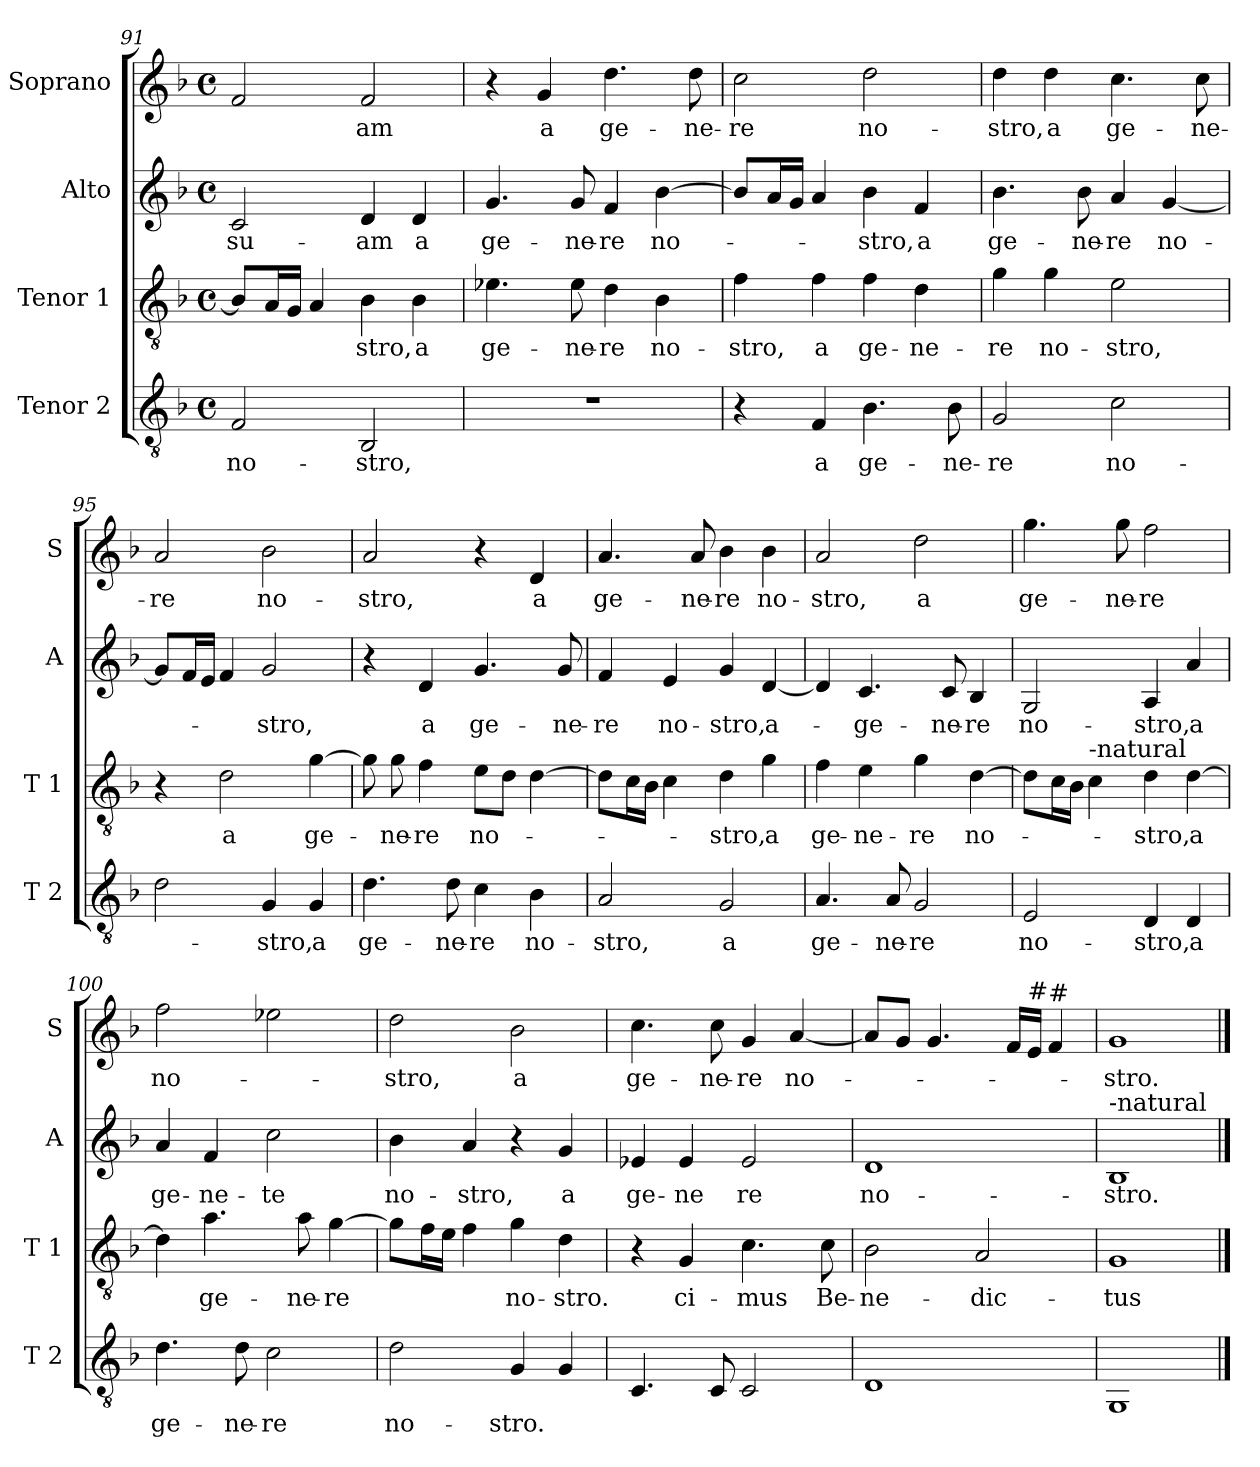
**kern	**text	**kern	**text	**kern	**text	**kern	**text
*part4	*part4	*part3	*part3	*part2	*part2	*part1	*part1
*staff4	*staff4	*staff3	*staff3	*staff2	*staff2	*staff1	*staff1
*I"Tenor 2	*	*I"Tenor 1	*	*I"Alto	*	*I"Soprano	*
*I'T 2	*	*I'T 1	*	*I'A	*	*I'S	*
*clefGv2	*	*clefGv2	*	*clefG2	*	*clefG2	*
*k[b-]	*	*k[b-]	*	*k[b-]	*	*k[b-]	*
*F:	*	*F:	*	*F:	*	*F:	*
*M4/4	*	*M4/4	*	*M4/4	*	*M4/4	*
*met(c)	*	*met(c)	*	*met(c)	*	*met(c)	*
=91	=91	=91	=91	=91	=91	=91	=91
!	!LO:LY:b	!	!	!	!LO:LY:b	!	!
2F/	no-	8B-/L]	.	2c/	su-	2f/	.
.	.	16A/L	.	.	.	.	.
.	.	16G/JJ	.	.	.	.	.
.	.	4A/	.	.	.	.	.
!	!LO:LY:b	!	!LO:LY:b	!	!LO:LY:b	!	!LO:LY:b
2BB-/	-stro,	4B-\	-stro,	4d/	-am	2f/	-am
!	!	!	!LO:LY:b	!	!LO:LY:b	!	!
.	.	4B-\	a	4d/	a	.	.
!!LO:LB:g=z
=92	=92	=92	=92	=92	=92	=92	=92
!	!	!	!LO:LY:b	!	!LO:LY:b	!	!
1r	.	4.e-X\	ge-	4.g/	ge-	4r	.
!	!	!	!	!	!	!	!LO:LY:b
.	.	.	.	.	.	4g/	a
!	!	!	!LO:LY:b	!	!LO:LY:b	!	!
.	.	8e-\	-ne-	8g/	-ne-	.	.
!	!	!	!LO:LY:b	!	!LO:LY:b	!	!LO:LY:b
.	.	4d\	-re	4f/	-re	4.dd\	ge-
!	!	!	!LO:LY:b	!	!LO:LY:b	!	!
.	.	4B-\	no-	[4b-\	no-	.	.
!	!	!	!	!	!	!	!LO:LY:b
.	.	.	.	.	.	8dd\	-ne-
=93	=93	=93	=93	=93	=93	=93	=93
!	!	!	!LO:LY:b	!	!	!	!LO:LY:b
4r	.	4f\	-stro,	8b-/L]	.	2cc\	-re
.	.	.	.	16a/L	.	.	.
.	.	.	.	16g/JJ	.	.	.
!	!LO:LY:b	!	!LO:LY:b	!	!	!	!
4F/	a	4f\	a	4a/	.	.	.
!	!LO:LY:b	!	!LO:LY:b	!	!LO:LY:b	!	!LO:LY:b
4.B-\	ge-	4f\	ge-	4b-\	-stro,	2dd\	no-
!	!	!	!LO:LY:b	!	!LO:LY:b	!	!
.	.	4d\	-ne-	4f/	a	.	.
!	!LO:LY:b	!	!	!	!	!	!
8B-\	-ne-	.	.	.	.	.	.
=94	=94	=94	=94	=94	=94	=94	=94
!	!LO:LY:b	!	!LO:LY:b	!	!LO:LY:b	!	!LO:LY:b
2G/	-re	4g\	-re	4.b-\	ge-	4dd\	-stro,
!	!	!	!LO:LY:b	!	!	!	!LO:LY:b
.	.	4g\	no-	.	.	4dd\	a
!	!	!	!	!	!LO:LY:b	!	!
.	.	.	.	8b-\	-ne-	.	.
!	!LO:LY:b	!	!LO:LY:b	!	!LO:LY:b	!	!LO:LY:b
2c\	no-	2e\	-stro,	4a/	-re	4.cc\	ge-
!	!	!	!	!	!LO:LY:b	!	!
.	.	.	.	[4g/	no-	.	.
!	!	!	!	!	!	!	!LO:LY:b
.	.	.	.	.	.	8cc\	-ne-
=95	=95	=95	=95	=95	=95	=95	=95
!	!	!	!	!	!	!	!LO:LY:b
2d\	.	4r	.	8g/L]	.	2a/	-re
.	.	.	.	16f/L	.	.	.
.	.	.	.	16e/JJ	.	.	.
!	!	!	!LO:LY:b	!	!	!	!
.	.	2d\	a	4f/	.	.	.
!	!LO:LY:b	!	!	!	!LO:LY:b	!	!LO:LY:b
4G/	-stro,	.	.	2g/	-stro,	2b-\	no-
!	!LO:LY:b	!	!LO:LY:b	!	!	!	!
4G/	a	[4g\	ge-	.	.	.	.
=96	=96	=96	=96	=96	=96	=96	=96
!	!LO:LY:b	!	!	!	!	!	!LO:LY:b
4.d\	ge-	8g\]	.	4r	.	2a/	-stro,
!	!	!	!LO:LY:b	!	!	!	!
.	.	8g\	-ne-	.	.	.	.
!	!	!	!LO:LY:b	!	!LO:LY:b	!	!
.	.	4f\	-re	4d/	a	.	.
!	!LO:LY:b	!	!	!	!	!	!
8d\	-ne-	.	.	.	.	.	.
!	!LO:LY:b	!	!LO:LY:b	!	!LO:LY:b	!	!
4c\	-re	8e\L	no-	4.g/	ge-	4r	.
.	.	8d\J	.	.	.	.	.
!	!LO:LY:b	!	!	!	!	!	!LO:LY:b
4B-\	no-	[4d\	.	.	.	4d/	a
!	!	!	!	!	!LO:LY:b	!	!
.	.	.	.	8g/	-ne-	.	.
=97	=97	=97	=97	=97	=97	=97	=97
!	!LO:LY:b	!	!	!	!LO:LY:b	!	!LO:LY:b
2A/	-stro,	8d\L]	.	4f/	-re	4.a/	ge-
.	.	16c\L	.	.	.	.	.
.	.	16B-\JJ	.	.	.	.	.
!	!	!	!	!	!LO:LY:b	!	!
.	.	4c\	.	4e/	no-	.	.
!	!	!	!	!	!	!	!LO:LY:b
.	.	.	.	.	.	8a/	-ne-
!	!LO:LY:b	!	!LO:LY:b	!	!LO:LY:b	!	!LO:LY:b
2G/	a	4d\	-stro,	4g/	-stro,	4b-\	-re
!	!	!	!LO:LY:b	!	!LO:LY:b	!	!LO:LY:b
.	.	4g\	a	[4d/	a-	4b-\	no-
!!LO:LB:g=z
=98	=98	=98	=98	=98	=98	=98	=98
!	!LO:LY:b	!	!LO:LY:b	!	!	!	!LO:LY:b
4.A/	ge-	4f\	ge-	4d/]	.	2a/	-stro,
!	!	!	!LO:LY:b	!	!LO:LY:b	!	!
.	.	4e\	-ne-	4.c/	-ge-	.	.
!	!LO:LY:b	!	!	!	!	!	!
8A/	-ne-	.	.	.	.	.	.
!	!LO:LY:b	!	!LO:LY:b	!	!	!	!LO:LY:b
2G/	-re	4g\	-re	.	.	2dd\	a
!	!	!	!	!	!LO:LY:b	!	!
.	.	.	.	8c/	-ne-	.	.
!	!	!	!LO:LY:b	!	!LO:LY:b	!	!
.	.	[4d\	no-	4B-/	-re	.	.
=99	=99	=99	=99	=99	=99	=99	=99
!	!LO:LY:b	!	!	!	!LO:LY:b	!	!LO:LY:b
2E/	no-	8d\L]	.	2G/	no-	4.gg\	ge-
.	.	16c\L	.	.	.	.	.
.	.	16B-\JJ	.	.	.	.	.
!	!	!LO:TX:a:t=-natural	!	!	!	!	!
.	.	4c\	.	.	.	.	.
!	!	!	!	!	!	!	!LO:LY:b
.	.	.	.	.	.	8gg\	-ne-
!	!LO:LY:b	!	!LO:LY:b	!	!LO:LY:b	!	!LO:LY:b
4D/	-stro,	4d\	-stro,	4A/	-stro,	2ff\	-re
!	!LO:LY:b	!	!LO:LY:b	!	!LO:LY:b	!	!
4D/	a	[4d\	a	4a/	a	.	.
=100	=100	=100	=100	=100	=100	=100	=100
!	!LO:LY:b	!	!	!	!LO:LY:b	!	!LO:LY:b
4.d\	ge-	4d\]	.	4a/	ge-	2ff\	no-
!	!	!	!LO:LY:b	!	!LO:LY:b	!	!
.	.	4.a\	ge-	4f/	-ne-	.	.
!	!LO:LY:b	!	!	!	!	!	!
8d\	-ne-	.	.	.	.	.	.
!	!LO:LY:b	!	!	!	!LO:LY:b	!	!
2c\	-re	.	.	2cc\	-te	2ee-X\	.
!	!	!	!LO:LY:b	!	!	!	!
.	.	8a\	-ne-	.	.	.	.
!	!	!	!LO:LY:b	!	!	!	!
.	.	[4g\	-re	.	.	.	.
=101	=101	=101	=101	=101	=101	=101	=101
!	!LO:LY:b	!	!	!	!LO:LY:b	!	!LO:LY:b
2d\	no-	8g\L]	.	4b-\	no-	2dd\	-stro,
.	.	16f\L	.	.	.	.	.
.	.	16e\JJ	.	.	.	.	.
!	!	!	!	!	!LO:LY:b	!	!
.	.	4f\	.	4a/	-stro,	.	.
!	!LO:LY:b	!	!LO:LY:b	!	!	!	!LO:LY:b
4G/	-stro.	4g\	no-	4r	.	2b-\	a
!	!	!	!LO:LY:b	!	!LO:LY:b	!	!
4G/	.	4d\	-stro.	4g/	a	.	.
=102	=102	=102	=102	=102	=102	=102	=102
!	!	!	!	!	!LO:LY:b	!	!LO:LY:b
4.C/	.	4r	.	4e-X/	ge-	4.cc\	ge-
!	!	!	!LO:LY:b	!	!LO:LY:b	!	!
.	.	4G/	ci-	4e-/	-ne	.	.
!	!	!	!	!	!	!	!LO:LY:b
8C/	.	.	.	.	.	8cc\	-ne-
!	!	!	!LO:LY:b	!	!LO:LY:b	!	!LO:LY:b
2C/	.	4.c\	-mus	2e-/	re	4g/	-re
!	!	!	!	!	!	!	!LO:LY:b
.	.	.	.	.	.	[4a/	no-
!	!	!	!LO:LY:b	!	!	!	!
.	.	8c\	Be-	.	.	.	.
=103	=103	=103	=103	=103	=103	=103	=103
!	!	!	!LO:LY:b	!	!LO:LY:b	!	!
1D	.	2B-\	-ne-	1d	no-	8a/L]	.
.	.	.	.	.	.	8g/J	.
.	.	.	.	.	.	4.g/	.
!	!	!	!LO:LY:b	!	!	!	!
.	.	2A/	-dic-	.	.	.	.
.	.	.	.	.	.	16f/LL	.
!	!	!	!	!	!	!LO:TX:a:t=#	!
.	.	.	.	.	.	16e/JJ	.
!	!	!	!	!	!	!LO:TX:a:t=#	!
.	.	.	.	.	.	4f/	.
=104	=104	=104	=104	=104	=104	=104	=104
!	!	!	!	!LO:TX:a:t=-natural	!	!	!
!	!	!	!LO:LY:b	!	!LO:LY:b	!	!LO:LY:b
1GG	.	1G	-tus	1B-	-stro.	1g	-stro.
==	==	==	==	==	==	==	==
*-	*-	*-	*-	*-	*-	*-	*-
